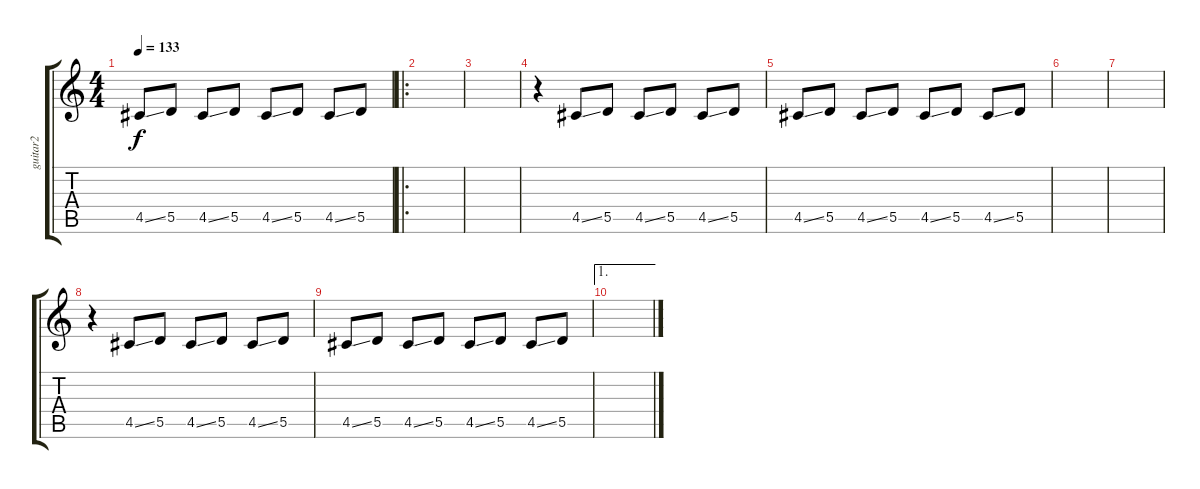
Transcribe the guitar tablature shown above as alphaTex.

\track ("guitar2" "guitar2") {instrument distortionguitar}
\staff {score tabs}
\tuning (E4 B3 G3 D3 A2 E2) {hide}
\ts (4 4)
\tempo 133
\clef g2
\ks c
4.5{ss}.8{dy f volume 11} 5.5.8 4.5{ss}.8{volume 10} 5.5.8 4.5{ss}.8{volume 8} 5.5.8 4.5{ss}.8{volume 7} 5.5.8 |
\ro
|
|
r.4 4.5{ss}.8{volume 14} 5.5.8 4.5{ss}.8{volume 13} 5.5.8 4.5{ss}.8{volume 12} 5.5.8 |
4.5{ss}.8{volume 11} 5.5.8 4.5{ss}.8{volume 10} 5.5.8 4.5{ss}.8{volume 8} 5.5.8 4.5{ss}.8{volume 7} 5.5.8 |
|
|
r.4 4.5{ss}.8{volume 14} 5.5.8 4.5{ss}.8{volume 13} 5.5.8 4.5{ss}.8{volume 12} 5.5.8 |
4.5{ss}.8{volume 11} 5.5.8 4.5{ss}.8{volume 10} 5.5.8 4.5{ss}.8{volume 8} 5.5.8 4.5{ss}.8{volume 7} 5.5.8 |
\ae 1
